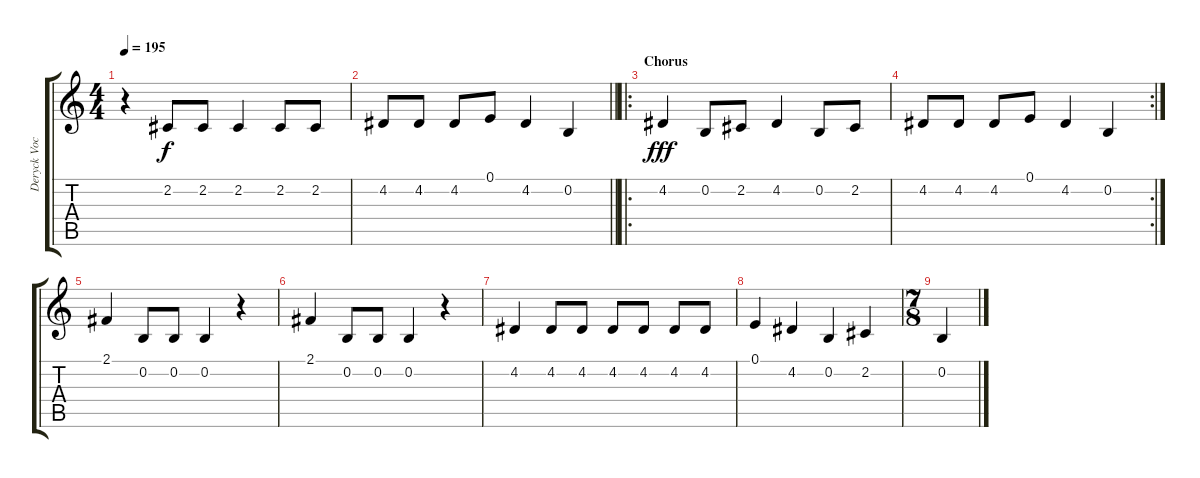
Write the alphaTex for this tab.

\track ("Deryck Vocals" "Deryck Voc") {instrument tenorsax}
\staff {score tabs}
\tuning (E4 B3 G3 D3 A2 E2) {hide}
\ts (4 4)
\tempo 195
\clef g2
\ks c
r.4{dy f} 2.2.8 2.2.8 2.2.4 2.2.8 2.2.8 |
\barLineRight lightlight
4.2.8 4.2.8 4.2.8 0.1.8 4.2.4 0.2.4 |
\ro
\section ("" "Chorus")
4.2.4{dy fff} 0.2.8 2.2.8 4.2.4 0.2.8 2.2.8 |
\rc 2
4.2.8 4.2.8 4.2.8 0.1.8 4.2.4 0.2.4 |
2.1.4 0.2.8 0.2.8 0.2.4 r.4 |
2.1.4 0.2.8 0.2.8 0.2.4 r.4 |
4.2.4 4.2.8 4.2.8 4.2.8 4.2.8 4.2.8 4.2.8 |
0.1.4 4.2.4 0.2.4 2.2.4 |
\ts (7 8)
0.2.4
